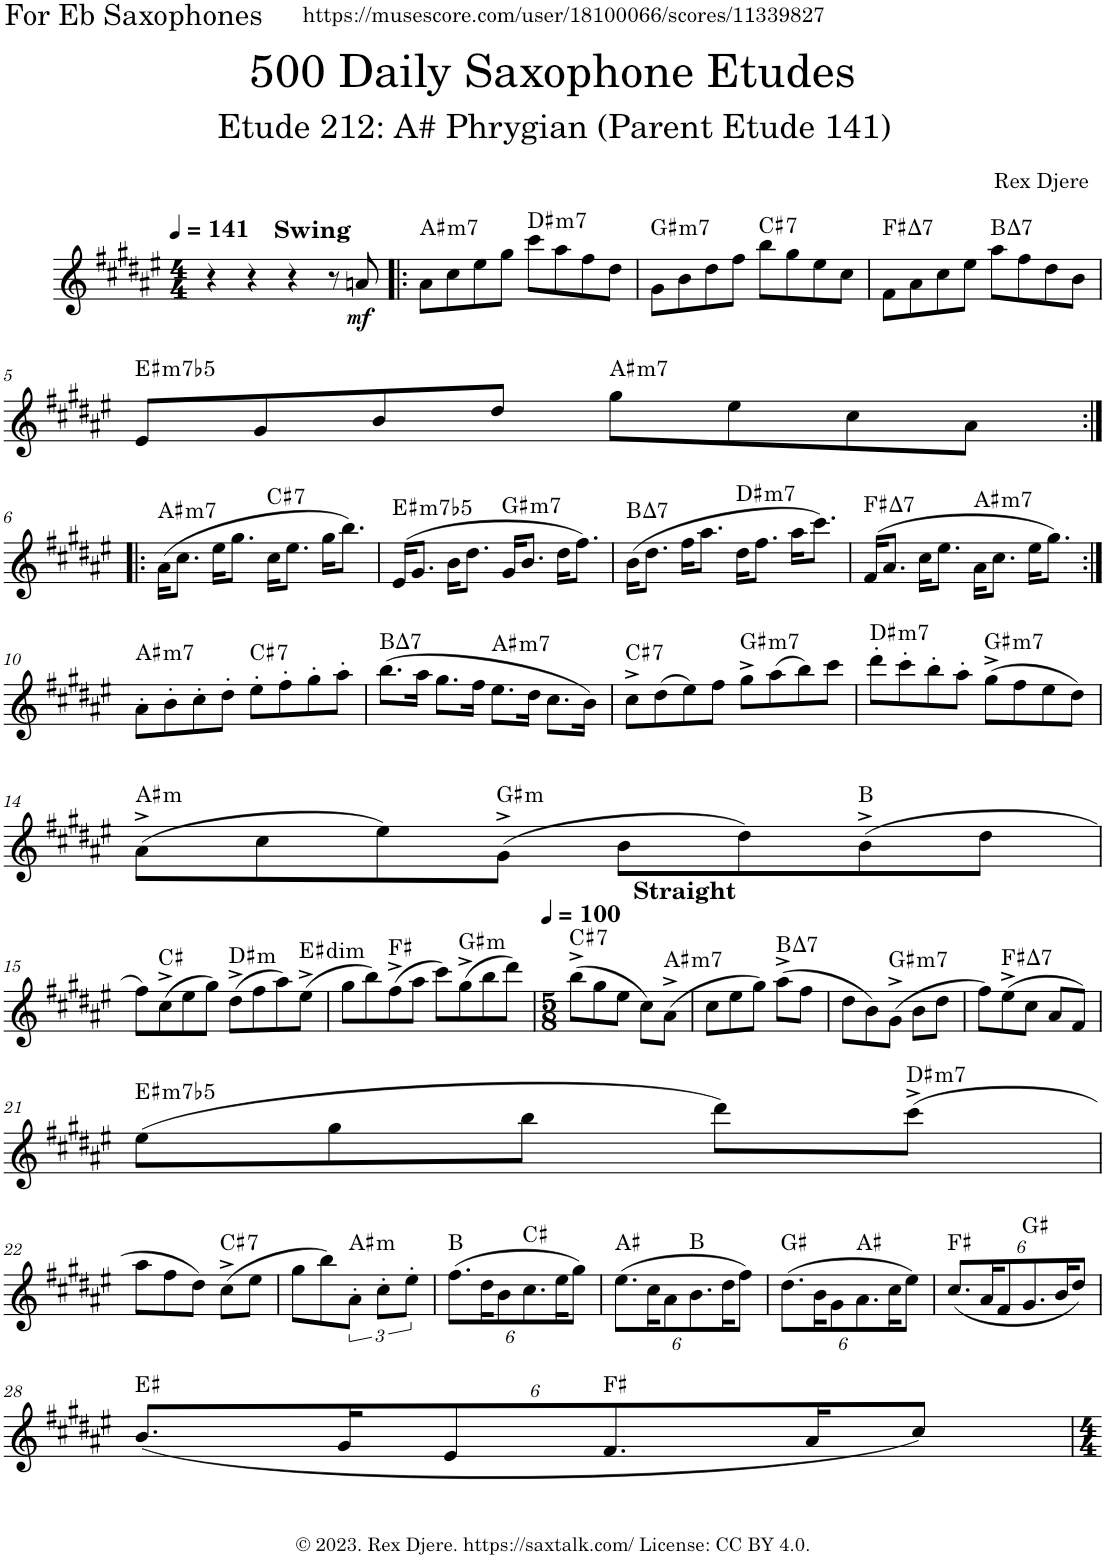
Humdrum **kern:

**kern	**dynam	**harte
*part1	*part1	*part1
*staff1	*staff1	*
*I"Alto Saxophone	*	*
*I'A. Sax.	*	*
*clefG2	*	*
*Trd5c9	*	*
*k[f#c#g#d#a#e#]	*	*
*M4/4	*	*
*MM141	*	*
=1	=1	=1
!LO:TX:a:B:t=Swing	!	!
4r	.	.
4r	.	.
4r	.	.
8r	.	.
!	!LO:DY:b	!
8an/	mf	.
=2!|:	=2!|:	=2!|:
!	!	!LO:H:kt=m7
8a#\L	.	A#:min7
8cc#\	.	.
8ee#\	.	.
8gg#\J	.	.
!	!	!LO:H:kt=m7
8ccc#\L	.	D#:min7
8aa#\	.	.
8ff#\	.	.
8dd#\J	.	.
=3	=3	=3
!	!	!LO:H:kt=m7
8g#\L	.	G#:min7
8b\	.	.
8dd#\	.	.
8ff#\J	.	.
!	!	!LO:H:kt=7
8bb\L	.	C#:7
8gg#\	.	.
8ee#\	.	.
8cc#\J	.	.
=4	=4	=4
!	!	!LO:H:kt=7
8f#\L	.	F#:maj7
8a#\	.	.
8cc#\	.	.
8ee#\J	.	.
!	!	!LO:H:kt=7
8aa#\L	.	B:maj7
8ff#\	.	.
8dd#\	.	.
8b\J	.	.
!!LO:LB:g=z
=5	=5	=5
!	!	!LO:H:kt=m7b5
8e#/L	.	E#:hdim7
8g#/	.	.
8b/	.	.
8dd#/J	.	.
!	!	!LO:H:kt=m7
8gg#\L	.	A#:min7
8ee#\	.	.
8cc#\	.	.
8a#\J	.	.
!!LO:LB:g=z
=6:|!|:	=6:|!|:	=6:|!|:
!	!	!LO:H:kt=m7
(16a#\KL	.	A#:min7
8.cc#\J	.	.
16ee#\KL	.	.
8.gg#\J	.	.
!	!	!LO:H:kt=7
16cc#\KL	.	C#:7
8.ee#\J	.	.
16gg#\KL	.	.
8.bb\J)	.	.
=7	=7	=7
!	!	!LO:H:kt=m7b5
(16e#/KL	.	E#:hdim7
8.g#/J	.	.
16b\KL	.	.
8.dd#\J	.	.
!	!	!LO:H:kt=m7
16g#/KL	.	G#:min7
8.b/J	.	.
16dd#\KL	.	.
8.ff#\J)	.	.
=8	=8	=8
!	!	!LO:H:kt=7
(16b\KL	.	B:maj7
8.dd#\J	.	.
16ff#\KL	.	.
8.aa#\J	.	.
!	!	!LO:H:kt=m7
16dd#\KL	.	D#:min7
8.ff#\J	.	.
16aa#\KL	.	.
8.ccc#\J)	.	.
=9	=9	=9
!	!	!LO:H:kt=7
(16f#/KL	.	F#:maj7
8.a#/J	.	.
16cc#\KL	.	.
8.ee#\J	.	.
!	!	!LO:H:kt=m7
16a#\KL	.	A#:min7
8.cc#\J	.	.
16ee#\KL	.	.
8.gg#\J)	.	.
!!LO:LB:g=z
=10:|!	=10:|!	=10:|!
!	!	!LO:H:kt=m7
8a#'\L	.	A#:min7
8b'\	.	.
8cc#'\	.	.
8dd#'\J	.	.
!	!	!LO:H:kt=7
8ee#'\L	.	C#:7
8ff#'\	.	.
8gg#'\	.	.
8aa#'\J	.	.
=11	=11	=11
!	!	!LO:H:kt=7
(8.bb\L	.	B:maj7
16aa#\Jk	.	.
8.gg#\L	.	.
16ff#\Jk	.	.
!	!	!LO:H:kt=m7
8.ee#\L	.	A#:min7
16dd#\Jk	.	.
8.cc#\L	.	.
16b\Jk)	.	.
=12	=12	=12
!	!	!LO:H:kt=7
8cc#^\L	.	C#:7
(8dd#\	.	.
8ee#\)	.	.
8ff#\J	.	.
!	!	!LO:H:kt=m7
8gg#^\L	.	G#:min7
(8aa#\	.	.
8bb\)	.	.
8ccc#\J	.	.
=13	=13	=13
!	!	!LO:H:kt=m7
8ddd#'\L	.	D#:min7
8ccc#'\	.	.
8bb'\	.	.
8aa#'\J	.	.
!	!	!LO:H:kt=m7
(8gg#^\L	.	G#:min7
8ff#\	.	.
8ee#\	.	.
8dd#\J)	.	.
!!LO:LB:g=z
=14	=14	=14
!	!	!LO:H:kt=m
(8a#^\L	.	A#:min
8cc#\	.	.
8ee#\)	.	.
!	!	!LO:H:kt=m
(8g#^\J	.	G#:min
8b\L	.	.
8dd#\)	.	.
(8b^\	.	B:maj
8dd#\J	.	.
!!LO:LB:g=z
=15	=15	=15
8ff#\L)	.	.
(8cc#^\	.	C#:maj
8ee#\	.	.
8gg#\J)	.	.
!	!	!LO:H:kt=m
(8dd#^\L	.	D#:min
8ff#\	.	.
8aa#\)	.	.
!	!	!LO:H:kt=dim
(8ee#^\J	.	E#:dim
=16	=16	=16
8gg#\L	.	.
8bb\)	.	.
(8ff#^\	.	F#:maj
8aa#\J	.	.
8ccc#\L)	.	.
!	!	!LO:H:kt=m
(8gg#^\	.	G#:min
8bb\	.	.
8ddd#\J)	.	.
=17	=17	=17
*M5/8	*	*
*MM100	*	*
!LO:TX:a:B:t=Straight	!	!LO:H:kt=7
(8bb^\L	.	C#:7
8gg#\	.	.
8ee#\J	.	.
8cc#\L)	.	.
!	!	!LO:H:kt=m7
(8a#^\J	.	A#:min7
=18	=18	=18
8cc#\L	.	.
8ee#\	.	.
8gg#\J)	.	.
!	!	!LO:H:kt=7
(8aa#^\L	.	B:maj7
8ff#\J	.	.
=19	=19	=19
8dd#\L	.	.
8b\)	.	.
!	!	!LO:H:kt=m7
(8g#^\J	.	G#:min7
8b\L	.	.
8dd#\J	.	.
=20	=20	=20
8ff#\L)	.	.
!	!	!LO:H:kt=7
(8ee#^\	.	F#:maj7
8cc#\J	.	.
8a#/L	.	.
8f#/J)	.	.
!!LO:LB:g=z
=21	=21	=21
!	!	!LO:H:kt=m7b5
(8ee#\L	.	E#:hdim7
8gg#\	.	.
8bb\J	.	.
8ddd#\L)	.	.
!	!	!LO:H:kt=m7
(8ccc#^\J	.	D#:min7
!!LO:LB:g=z
=22	=22	=22
8aa#\L	.	.
8ff#\	.	.
8dd#\J)	.	.
!	!	!LO:H:kt=7
(8cc#^\L	.	C#:7
8ee#\J	.	.
=23	=23	=23
8gg#\L	.	.
8bb\)	.	.
!	!	!LO:H:kt=m
8a#'\J	.	A#:min
8cc#'\L	.	.
8ee#'\J	.	.
=24	=24	=24
*Xbrackettup	*	*
(48%5.ff#\L	.	B:maj
96%5dd#\K	.	.
48%5b\	.	.
48%5.cc#\	.	C#:maj
96%5ee#\K	.	.
48%5gg#\J)	.	.
=25	=25	=25
(48%5.ee#\L	.	A#:maj
96%5cc#\K	.	.
48%5a#\	.	.
48%5.b\	.	B:maj
96%5dd#\K	.	.
48%5ff#\J)	.	.
=26	=26	=26
(48%5.dd#\L	.	G#:maj
96%5b\K	.	.
48%5g#\	.	.
48%5.a#\	.	A#:maj
96%5cc#\K	.	.
48%5ee#\J)	.	.
=27	=27	=27
(48%5.cc#/L	.	F#:maj
96%5a#/K	.	.
48%5f#/	.	.
48%5.g#/	.	G#:maj
96%5b/K	.	.
48%5dd#/J)	.	.
!!LO:LB:g=z
=28	=28	=28
(48%5.b/L	.	E#:maj
96%5g#/K	.	.
48%5e#/	.	.
48%5.f#/	.	F#:maj
96%5a#/K	.	.
48%5cc#/J)	.	.
=	=	=
*-	*-	*-
